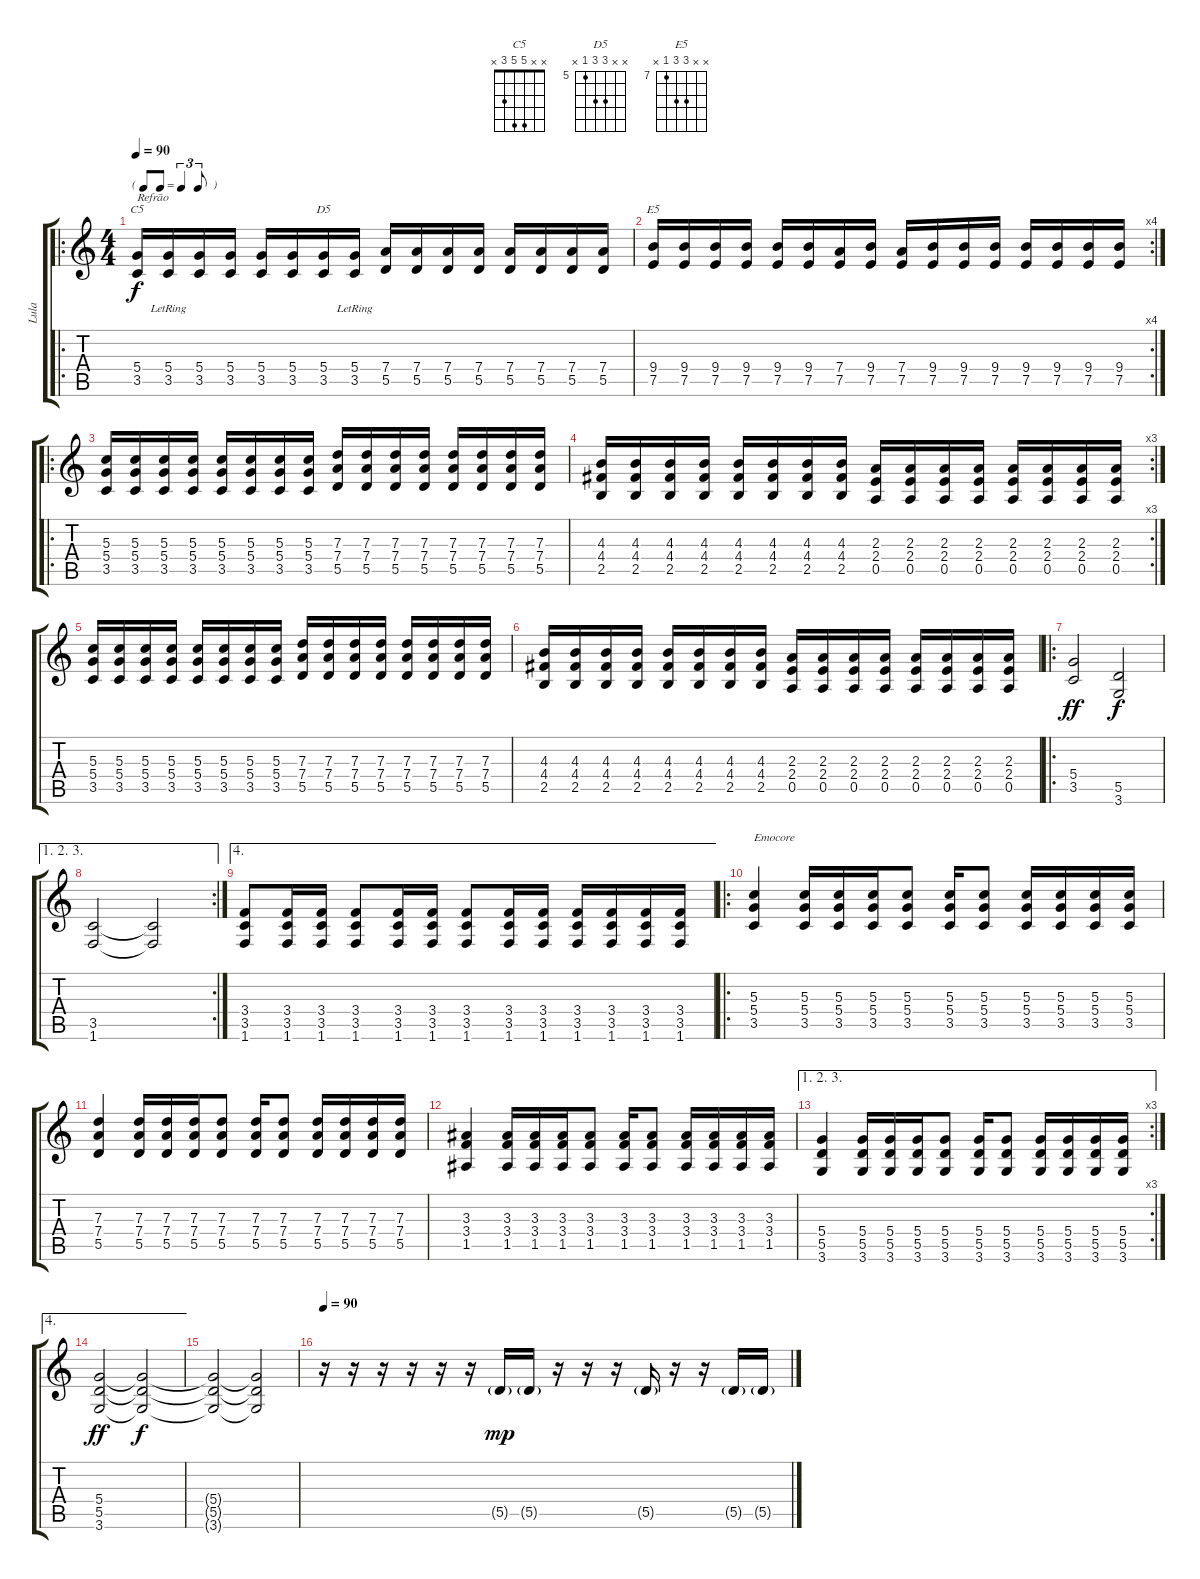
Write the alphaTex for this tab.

\track ("Lula" "Lula") {instrument distortionguitar}
\staff {score tabs}
\tuning (E4 B3 G3 D3 A2 E2) {hide}
\chord ("C5" x x 5 5 3 x)
\chord ("D5" x x 7 7 5 x) {firstfret 5}
\chord ("E5" x x 9 9 7 x) {firstfret 7}
\ro
\ts (4 4)
\tf triplet8th
\tempo 90
\clef g2
\ks c
(5.4 3.5).16{ch "C5" txt "Refrão" dy f volume 15} (5.4{lr} 3.5{lr}).16 (5.4 3.5).16 (5.4 3.5).16 (5.4 3.5).16 (5.4 3.5).16 (5.4 3.5).16{ch "D5"} (5.4{lr} 3.5{lr}).16 (7.4 5.5).16 (7.4 5.5).16 (7.4 5.5).16 (7.4 5.5).16 (7.4 5.5).16 (7.4 5.5).16 (7.4 5.5).16 (7.4 5.5).16 |
\rc 4
(9.4 7.5).16{ch "E5"} (9.4 7.5).16 (9.4 7.5).16 (9.4 7.5).16 (9.4 7.5).16 (9.4 7.5).16 (7.4 7.5).16 (9.4 7.5).16 (7.4 7.5).16 (9.4 7.5).16 (9.4 7.5).16 (9.4 7.5).16 (9.4 7.5).16 (9.4 7.5).16 (9.4 7.5).16 (9.4 7.5).16 |
\ro
(5.3 5.4 3.5).16{volume 11} (5.3 5.4 3.5).16 (5.3 5.4 3.5).16 (5.3 5.4 3.5).16 (5.3 5.4 3.5).16 (5.3 5.4 3.5).16 (5.3 5.4 3.5).16 (5.3 5.4 3.5).16 (7.3 7.4 5.5).16 (7.3 7.4 5.5).16 (7.3 7.4 5.5).16 (7.3 7.4 5.5).16 (7.3 7.4 5.5).16 (7.3 7.4 5.5).16 (7.3 7.4 5.5).16 (7.3 7.4 5.5).16 |
\rc 3
(4.3 4.4 2.5).16 (4.3 4.4 2.5).16 (4.3 4.4 2.5).16 (4.3 4.4 2.5).16 (4.3 4.4 2.5).16 (4.3 4.4 2.5).16 (4.3 4.4 2.5).16 (4.3 4.4 2.5).16 (2.3 2.4 0.5).16 (2.3 2.4 0.5).16 (2.3 2.4 0.5).16 (2.3 2.4 0.5).16 (2.3 2.4 0.5).16 (2.3 2.4 0.5).16 (2.3 2.4 0.5).16 (2.3 2.4 0.5).16 |
(5.3 5.4 3.5).16{volume 11} (5.3 5.4 3.5).16 (5.3 5.4 3.5).16 (5.3 5.4 3.5).16 (5.3 5.4 3.5).16 (5.3 5.4 3.5).16 (5.3 5.4 3.5).16 (5.3 5.4 3.5).16 (7.3 7.4 5.5).16 (7.3 7.4 5.5).16 (7.3 7.4 5.5).16 (7.3 7.4 5.5).16 (7.3 7.4 5.5).16 (7.3 7.4 5.5).16 (7.3 7.4 5.5).16 (7.3 7.4 5.5).16 |
(4.3 4.4 2.5).16 (4.3 4.4 2.5).16 (4.3 4.4 2.5).16 (4.3 4.4 2.5).16 (4.3 4.4 2.5).16 (4.3 4.4 2.5).16 (4.3 4.4 2.5).16 (4.3 4.4 2.5).16 (2.3 2.4 0.5).16 (2.3 2.4 0.5).16 (2.3 2.4 0.5).16 (2.3 2.4 0.5).16 (2.3 2.4 0.5).16 (2.3 2.4 0.5).16 (2.3 2.4 0.5).16 (2.3 2.4 0.5).16 |
\ro
(5.4 3.5).2{dy ff volume 7} (5.5 3.6).2{dy f} |
\ae (1 2 3)
\rc 2
(3.5 1.6).2 (3.5{t} 1.6{t}).2 |
\ae 4
(3.4 3.5 1.6).8 (3.4 3.5 1.6).16 (3.4 3.5 1.6).16 (3.4 3.5 1.6).8 (3.4 3.5 1.6).16 (3.4 3.5 1.6).16 (3.4 3.5 1.6).8 (3.4 3.5 1.6).16 (3.4 3.5 1.6).16 (3.4 3.5 1.6).16 (3.4 3.5 1.6).16 (3.4 3.5 1.6).16 (3.4 3.5 1.6).16 |
\ro
(5.3 5.4 3.5).4{txt "Emocore"} (5.3 5.4 3.5).16 (5.3 5.4 3.5).16 (5.3 5.4 3.5).16 (5.3 5.4 3.5).8 (5.3 5.4 3.5).16 (5.3 5.4 3.5).8 (5.3 5.4 3.5).16 (5.3 5.4 3.5).16 (5.3 5.4 3.5).16 (5.3 5.4 3.5).16 |
(7.3 7.4 5.5).4 (7.3 7.4 5.5).16 (7.3 7.4 5.5).16 (7.3 7.4 5.5).16 (7.3 7.4 5.5).8 (7.3 7.4 5.5).16 (7.3 7.4 5.5).8 (7.3 7.4 5.5).16 (7.3 7.4 5.5).16 (7.3 7.4 5.5).16 (7.3 7.4 5.5).16 |
(3.3 3.4 1.5).4 (3.3 3.4 1.5).16 (3.3 3.4 1.5).16 (3.3 3.4 1.5).16 (3.3 3.4 1.5).8 (3.3 3.4 1.5).16 (3.3 3.4 1.5).8 (3.3 3.4 1.5).16 (3.3 3.4 1.5).16 (3.3 3.4 1.5).16 (3.3 3.4 1.5).16 |
\ae (1 2 3)
\rc 3
(5.4 5.5 3.6).4 (5.4 5.5 3.6).16 (5.4 5.5 3.6).16 (5.4 5.5 3.6).16 (5.4 5.5 3.6).8 (5.4 5.5 3.6).16 (5.4 5.5 3.6).8 (5.4 5.5 3.6).16 (5.4 5.5 3.6).16 (5.4 5.5 3.6).16 (5.4 5.5 3.6).16 |
\ae 4
(5.4 5.5 3.6).2{dy ff} (5.4{t} 5.5{t} 3.6{t}).2{dy f} |
(5.4{t} 5.5{t} 3.6{t}).2 (5.4{t} 5.5{t} 3.6{t}).2 |
\tempo 90
r.16 r.16 r.16 r.16 r.16 r.16 5.5{g}.16{dy mp} 5.5{g}.16 r.16 r.16 r.16 5.5{g}.16 r.16 r.16 5.5{g}.16 5.5{g}.16
